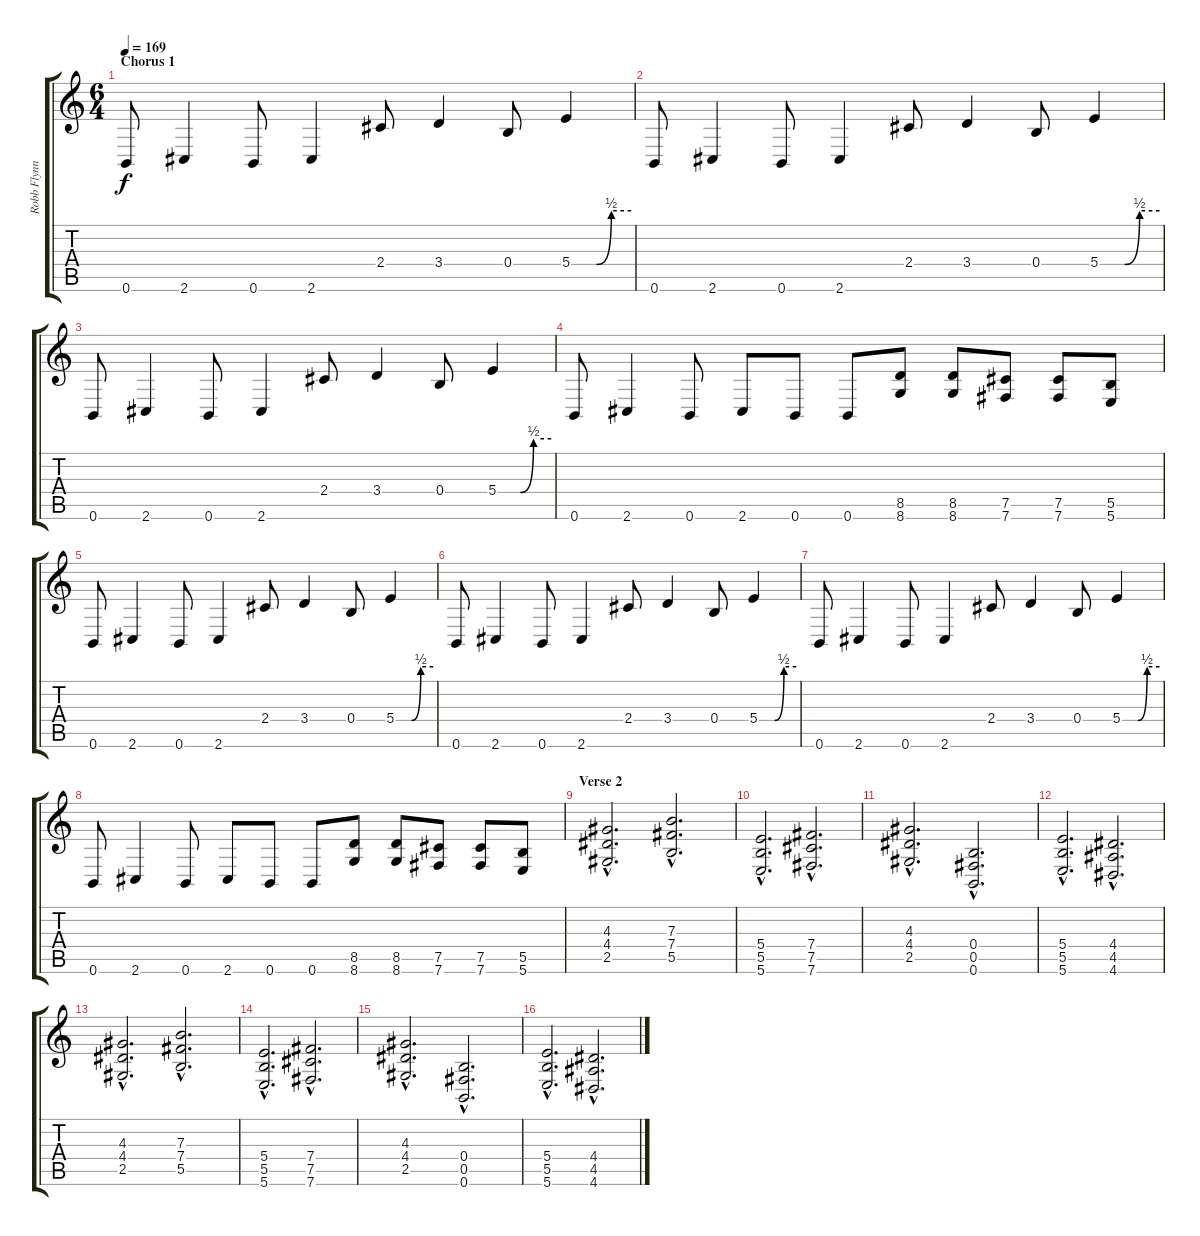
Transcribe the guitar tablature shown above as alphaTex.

\track ("Robb Flynn" "Robb Flynn") {instrument distortionguitar}
\staff {score tabs}
\tuning (Db4 Ab3 E3 B2 Gb2 B1) {hide}
\ts (6 4)
\section ("" "Chorus 1")
\tempo 169
\clef g2
\ks c
0.6.8{dy f} 2.6.4 0.6.8 2.6.4 2.4.8 3.4.4 0.4.8 5.4{be (custom 0 0 25 0 40 2 60 2)}.4 |
0.6.8 2.6.4 0.6.8 2.6.4 2.4.8 3.4.4 0.4.8 5.4{be (custom 0 0 25 0 40 2 60 2)}.4 |
0.6.8 2.6.4 0.6.8 2.6.4 2.4.8 3.4.4 0.4.8 5.4{be (custom 0 0 25 0 40 2 60 2)}.4 |
0.6.8 2.6.4 0.6.8 2.6.8 0.6.8 0.6.8 (8.5 8.6).8 (8.5 8.6).8 (7.5 7.6).8 (7.5 7.6).8 (5.5 5.6).8 |
0.6.8 2.6.4 0.6.8 2.6.4 2.4.8 3.4.4 0.4.8 5.4{be (custom 0 0 25 0 40 2 60 2)}.4 |
0.6.8 2.6.4 0.6.8 2.6.4 2.4.8 3.4.4 0.4.8 5.4{be (custom 0 0 25 0 40 2 60 2)}.4 |
0.6.8 2.6.4 0.6.8 2.6.4 2.4.8 3.4.4 0.4.8 5.4{be (custom 0 0 25 0 40 2 60 2)}.4 |
0.6.8 2.6.4 0.6.8 2.6.8 0.6.8 0.6.8 (8.5 8.6).8 (8.5 8.6).8 (7.5 7.6).8 (7.5 7.6).8 (5.5 5.6).8 |
\section ("" "Verse 2")
(4.3{hac} 4.4{hac} 2.5{hac}).2{d} (7.3{hac} 7.4{hac} 5.5{hac}).2{d} |
(5.4{hac} 5.5{hac} 5.6{hac}).2{d} (7.4{hac} 7.5{hac} 7.6{hac}).2{d} |
(4.3{hac} 4.4{hac} 2.5{hac}).2{d} (0.4{hac} 0.5{hac} 0.6{hac}).2{d} |
(5.4{hac} 5.5{hac} 5.6{hac}).2{d} (4.4{hac} 4.5{hac} 4.6{hac}).2{d} |
(4.3{hac} 4.4{hac} 2.5{hac}).2{d} (7.3{hac} 7.4{hac} 5.5{hac}).2{d} |
(5.4{hac} 5.5{hac} 5.6{hac}).2{d} (7.4{hac} 7.5{hac} 7.6{hac}).2{d} |
(4.3{hac} 4.4{hac} 2.5{hac}).2{d} (0.4{hac} 0.5{hac} 0.6{hac}).2{d} |
(5.4{hac} 5.5{hac} 5.6{hac}).2{d} (4.4{hac} 4.5{hac} 4.6{hac}).2{d}
